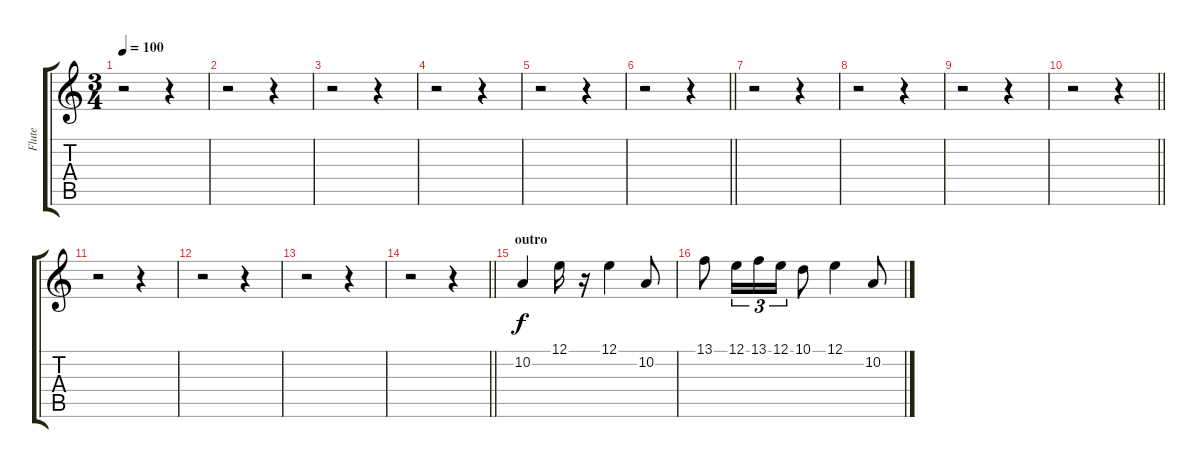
\track ("Flute" "Flute") {instrument flute}
\staff {score tabs}
\tuning (E4 B3 G3 D3 A2 E2) {hide}
\ts (3 4)
\tempo 100
\clef g2
\ks c
r.2{dy mf} r.4 |
r.2 r.4 |
r.2 r.4 |
r.2 r.4 |
r.2 r.4 |
\barLineRight lightlight
r.2 r.4 |
\section ("" "")
r.2 r.4 |
r.2 r.4 |
r.2 r.4 |
\barLineRight lightlight
r.2 r.4 |
r.2 r.4 |
r.2 r.4 |
r.2 r.4 |
\barLineRight lightlight
r.2 r.4 |
\section ("" "outro")
10.2.4{dy f} 12.1.16 r.16 12.1.4 10.2.8 |
13.1.8 12.1.16{tu (3 2)} 13.1.16{tu (3 2)} 12.1.16{tu (3 2)} 10.1.8 12.1.4 10.2.8
